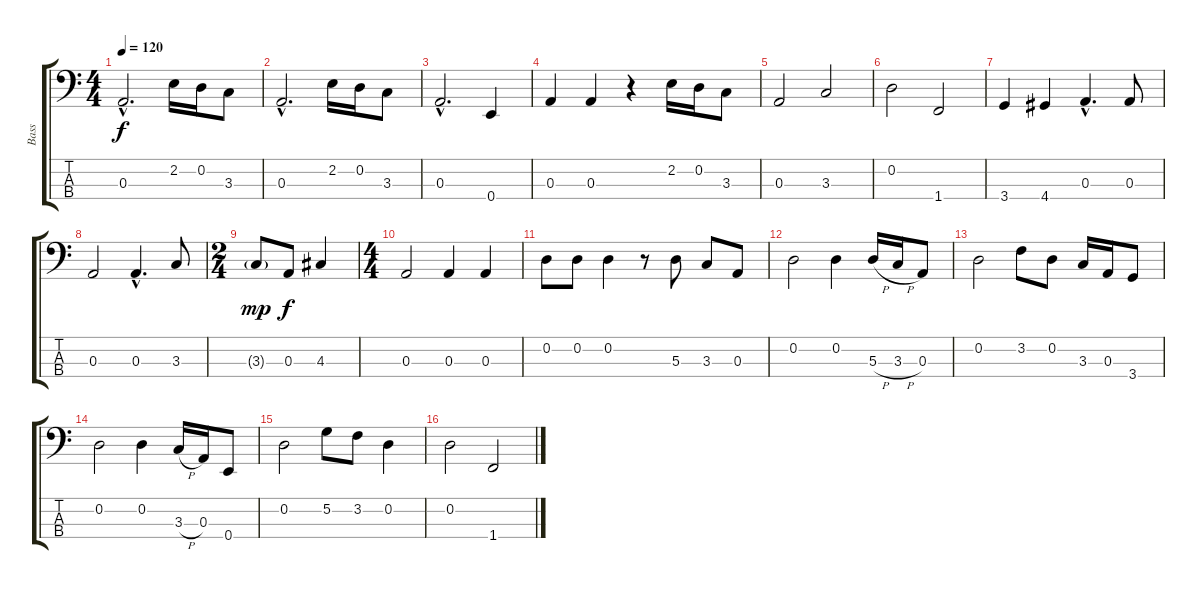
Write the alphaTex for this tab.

\track ("Bass" "Bass") {instrument electricbassfinger}
\staff {score tabs}
\tuning (G2 D2 A1 E1) {hide}
\ts (4 4)
\tempo 120
\clef f4
\ks c
0.3{hac}.2{d dy f} 2.2.16 0.2.16 3.3.8 |
0.3{hac}.2{d} 2.2.16 0.2.16 3.3.8 |
0.3{hac}.2{d} 0.4.4 |
0.3.4 0.3.4 r.4 2.2.16 0.2.16 3.3.8 |
0.3.2 3.3.2 |
0.2.2 1.4.2 |
3.4.4 4.4.4 0.3{hac}.4{d} 0.3.8 |
0.3.2 0.3{hac}.4{d} 3.3.8 |
\ts (2 4)
3.3{g}.8{dy mp} 0.3.8{dy f} 4.3.4 |
\ts (4 4)
0.3.2 0.3.4 0.3.4 |
0.2.8 0.2.8 0.2.4 r.8 5.3.8 3.3.8 0.3.8 |
0.2.2 0.2.4 5.3{h}.16 3.3{h}.16 0.3.8 |
0.2.2 3.2.8 0.2.8 3.3.16 0.3.16 3.4.8 |
0.2.2 0.2.4 3.3{h}.16 0.3.16 0.4.8 |
0.2.2 5.2.8 3.2.8 0.2.4 |
0.2.2 1.4.2
